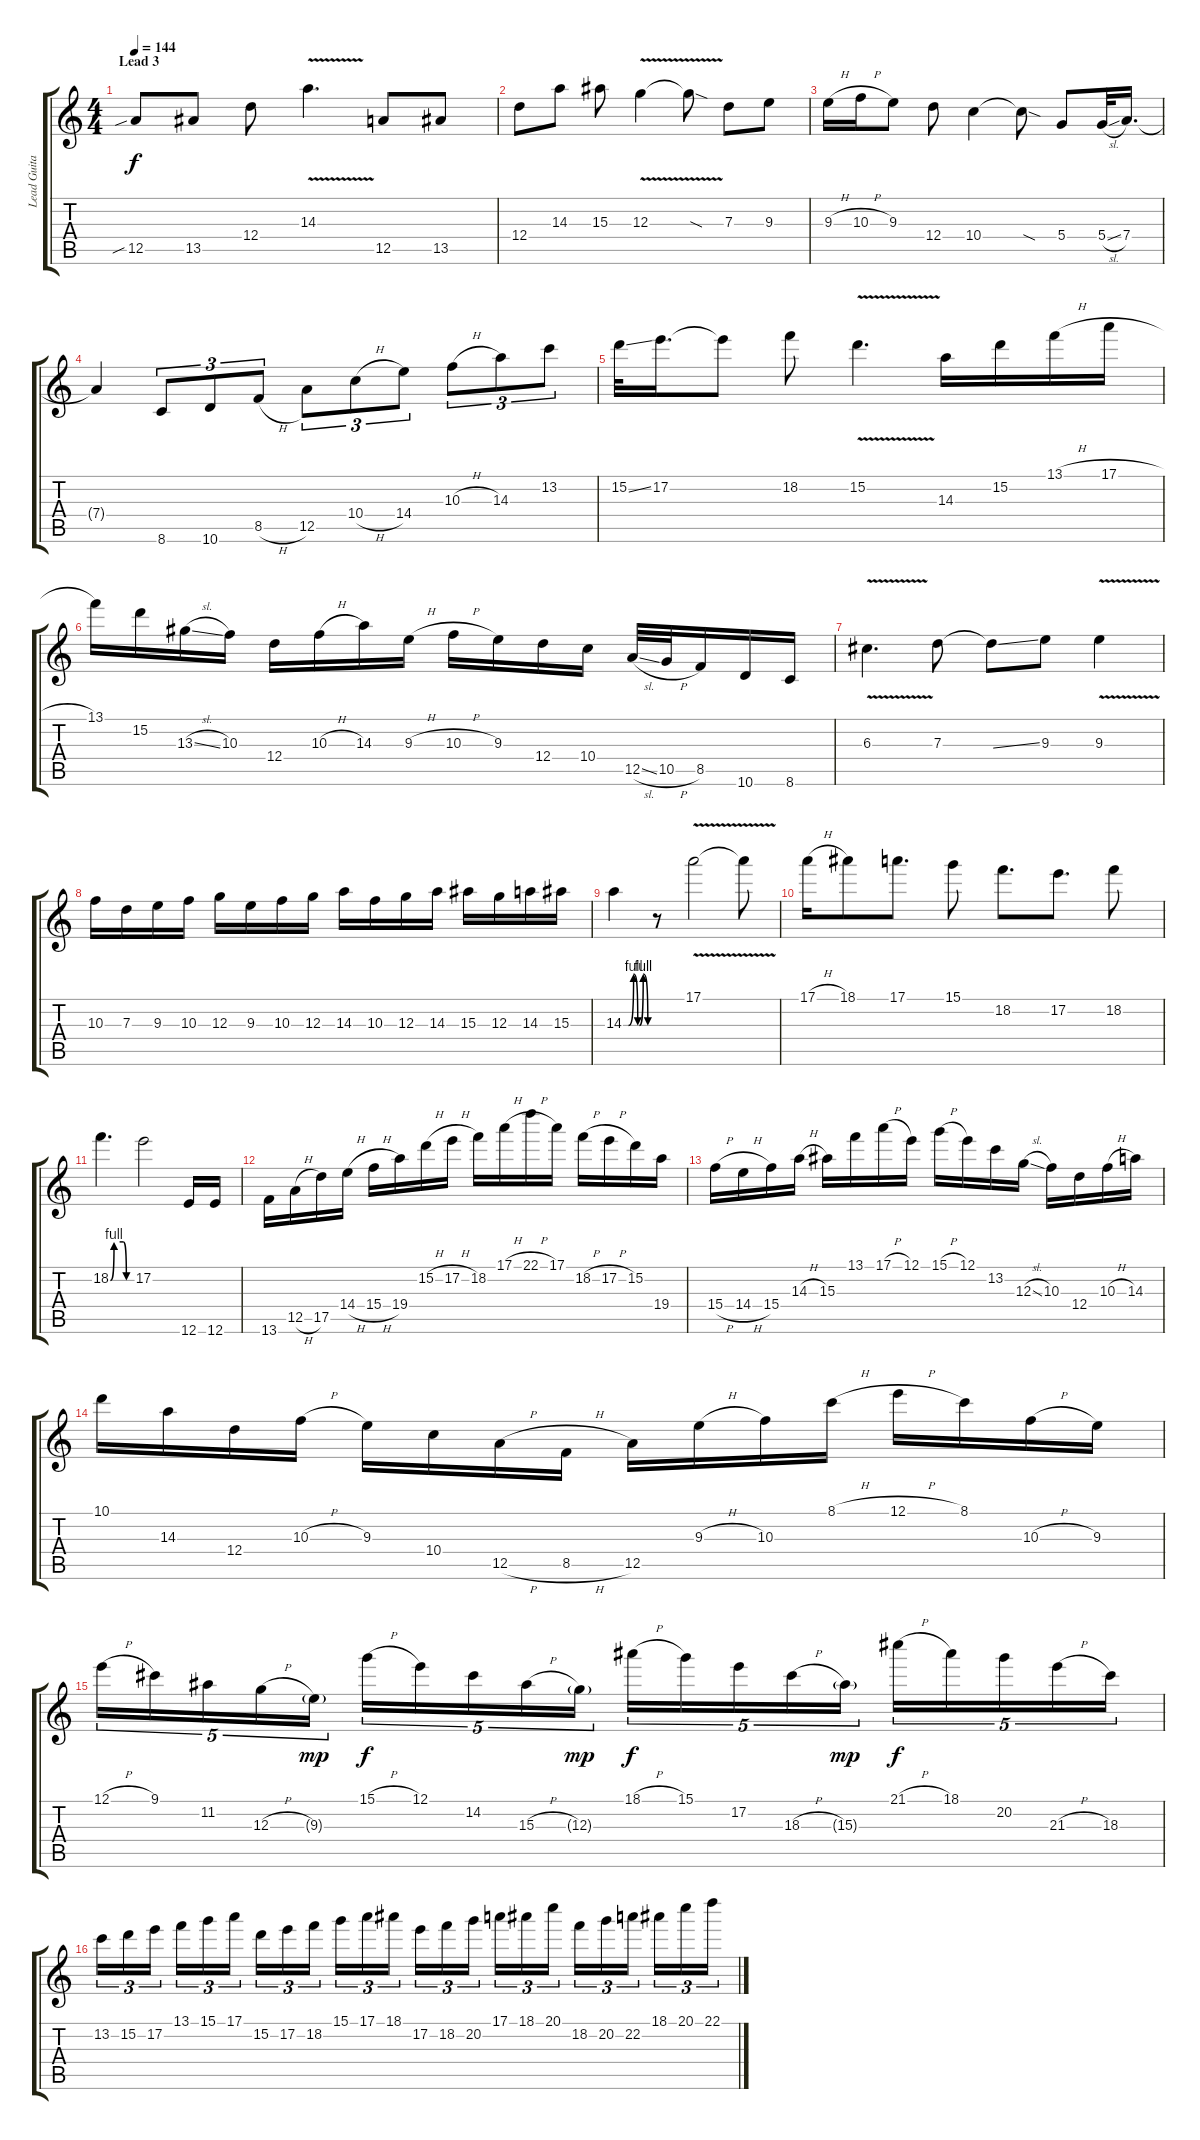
\track ("Lead Guitar 1" "Lead Guita") {instrument distortionguitar}
\staff {score tabs}
\tuning (E4 B3 G3 D3 A2 E2) {hide}
\ts (4 4)
\section ("" "Lead 3")
\tempo 144
\clef g2
\ks c
12.5{sib}.8{dy f} 13.5.8 12.4.8 14.3{v}.4{d} 12.5.8 13.5.8 |
12.4.8 14.3.8 15.3.8 12.3{v}.4 12.3{sod t}.8 7.3.8 9.3.8 |
9.3{h}.16 10.3{h}.16 9.3.8 12.4.8 10.4.4 10.4{sod t}.8 5.4.8 5.4{sl}.32 7.4.16{d} |
7.4{t}.4 8.6.8{tu (3 2)} 10.6.8{tu (3 2)} 8.5{h}.8{tu (3 2)} 12.5.8{tu (3 2)} 10.4{h}.8{tu (3 2)} 14.4.8{tu (3 2)} 10.3{h}.8{tu (3 2)} 14.3.8{tu (3 2)} 13.2.8{tu (3 2)} |
15.2{ss}.32 17.2.16{d} 17.2{t}.8 18.2.8 15.2{v}.4{d} 14.3.16 15.2.16 13.1{h}.16 17.1{h}.16 |
13.1.16 15.2.16 13.3{sl}.16 10.3.16 12.4.16 10.3{h}.16 14.3.16 9.3{h}.16 10.3{h}.16 9.3.16 12.4.16 10.4.16 12.5{sl}.32 10.5{h}.32 8.5.16 10.6.16 8.6.16 |
6.3{v}.4{d} 7.3.8 7.3{ss t}.8 9.3.8 9.3{v}.4 |
10.3.16 7.3.16 9.3.16 10.3.16 12.3.16 9.3.16 10.3.16 12.3.16 14.3.16 10.3.16 12.3.16 14.3.16 15.3.16 12.3.16 14.3.16 15.3.16 |
14.3{be (custom 0 0 10 0 12 0 24 4 34 0 36 0 38 0 47 4 58 0 60 0)}.4 r.8 17.1{v}.2 17.1{t}.8 |
17.1{h}.16 18.1.8 17.1.8{d} 15.1.8 18.2.8{d} 17.2.8{d} 18.2.8 |
18.2{be (custom 0 0 10 4 36 4 45 0 60 0)}.4{d} 17.2.2 12.6.16 12.6.16 |
13.6.16 12.5{h}.16 17.5.16 14.4{h}.16 15.4{h}.16 19.4.16 15.2{h}.16 17.2{h}.16 18.2.16 17.1{h}.16 22.1{h}.16 17.1.16 18.2{h}.16 17.2{h}.16 15.2.16 19.4.16 |
15.4{h}.16 14.4{h}.16 15.4.16 14.3{h}.16 15.3.16 13.1.16 17.1{h}.16 12.1.16 15.1{h}.16 12.1.16 13.2.16 12.3{sl}.16 10.3.16 12.4.16 10.3{h}.16 14.3.16 |
10.1.16 14.3.16 12.4.16 10.3{h}.16 9.3.16 10.4.16 12.5{h}.16 8.5{h}.16 12.5.16 9.3{h}.16 10.3.16 8.1{h}.16 12.1{h}.16 8.1.16 10.3{h}.16 9.3.16 |
12.1{h}.16{tu (5 4)} 9.1.16{tu (5 4)} 11.2.16{tu (5 4)} 12.3{h}.16{tu (5 4)} 9.3{g}.16{tu (5 4) dy mp} 15.1{h}.16{tu (5 4) dy f} 12.1.16{tu (5 4)} 14.2.16{tu (5 4)} 15.3{h}.16{tu (5 4)} 12.3{g}.16{tu (5 4) dy mp} 18.1{h}.16{tu (5 4) dy f} 15.1.16{tu (5 4)} 17.2.16{tu (5 4)} 18.3{h}.16{tu (5 4)} 15.3{g}.16{tu (5 4) dy mp} 21.1{h}.16{tu (5 4) dy f} 18.1.16{tu (5 4)} 20.2.16{tu (5 4)} 21.3{h}.16{tu (5 4)} 18.3.16{tu (5 4)} |
13.2.16{tu (3 2)} 15.2.16{tu (3 2)} 17.2.16{tu (3 2) beam splitsecondary} 13.1.16{tu (3 2)} 15.1.16{tu (3 2)} 17.1.16{tu (3 2)} 15.2.16{tu (3 2)} 17.2.16{tu (3 2)} 18.2.16{tu (3 2) beam splitsecondary} 15.1.16{tu (3 2)} 17.1.16{tu (3 2)} 18.1.16{tu (3 2)} 17.2.16{tu (3 2)} 18.2.16{tu (3 2)} 20.2.16{tu (3 2) beam splitsecondary} 17.1.16{tu (3 2)} 18.1.16{tu (3 2)} 20.1.16{tu (3 2)} 18.2.16{tu (3 2)} 20.2.16{tu (3 2)} 22.2.16{tu (3 2) beam splitsecondary} 18.1.16{tu (3 2)} 20.1.16{tu (3 2)} 22.1.16{tu (3 2)}
